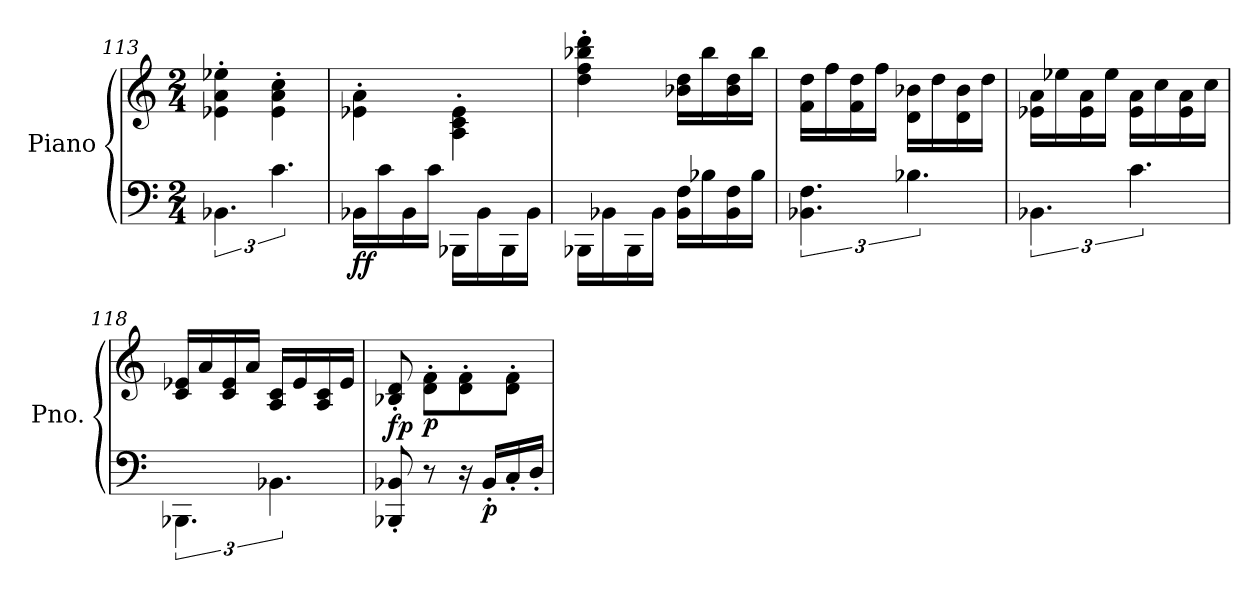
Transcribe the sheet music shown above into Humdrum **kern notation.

**kern	**kern	**dynam
*part1	*part1	*part1
*staff2	*staff1	*staff1/2
*I"Piano	*	*
*I'Pno.	*	*
*clefF4	*clefG2	*
*k[]	*k[]	*
*M2/4	*M2/4	*
=113	=113	=113
6.BB-X\	4e-X\' 4a\' 4ee-X\'	.
6.c\	4e-\' 4a\' 4cc\'	.
=114	=114	=114
!	!	!LO:DY:b=2
16BB-X\LL	4e-X\' 4a\'	ff
16c\	.	.
16BB-\	.	.
16c\JJ	.	.
16BBB-X\LL	4A\' 4c\' 4e-\'	.
16BB-\	.	.
16BBB-\	.	.
16BB-\JJ	.	.
=115	=115	=115
16BBB-X\LL	4dd\' 4ff\' 4bb-X\' 4ddd\'	.
16BB-X\	.	.
16BBB-\	.	.
16BB-\JJ	.	.
16BB-\ 16F\LL	16b-X\ 16dd\LL	.
16B-X\	16bb-\	.
16BB-\ 16F\	16b-\ 16dd\	.
16B-\JJ	16bb-\JJ	.
!!LO:LB:g=z
=116	=116	=116
6.BB-X\ 6.F\	16f\ 16dd\LL	.
.	16ff\	.
.	16f\ 16dd\	.
.	16ff\JJ	.
6.B-X\	16d\ 16b-X\LL	.
.	16dd\	.
.	16d\ 16b-\	.
.	16dd\JJ	.
=117	=117	=117
6.BB-X\	16e-X\ 16a\LL	.
.	16ee-X\	.
.	16e-\ 16a\	.
.	16ee-\JJ	.
6.c\	16e-\ 16a\LL	.
.	16cc\	.
.	16e-\ 16a\	.
.	16cc\JJ	.
=118	=118	=118
6.BBB-X\	16c/ 16e-X/LL	.
.	16a/	.
.	16c/ 16e-/	.
.	16a/JJ	.
6.BB-X\	16A/ 16c/LL	.
.	16e-/	.
.	16A/ 16c/	.
.	16e-/JJ	.
=119	=119	=119
!	!	!LO:DY:a=2
8BBB-X/' 8BB-X/'	8B-X/' 8d/'	fp
!	!	!LO:DY:b
8r	8d\' 8f\'L	p
16r	8d\' 8f\'	.
!	!	!LO:DY:b=2
16BB-'/LL	.	p
16C'/	8d\' 8f\'J	.
16D'/JJ	.	.
=	=	=
*-	*-	*-
